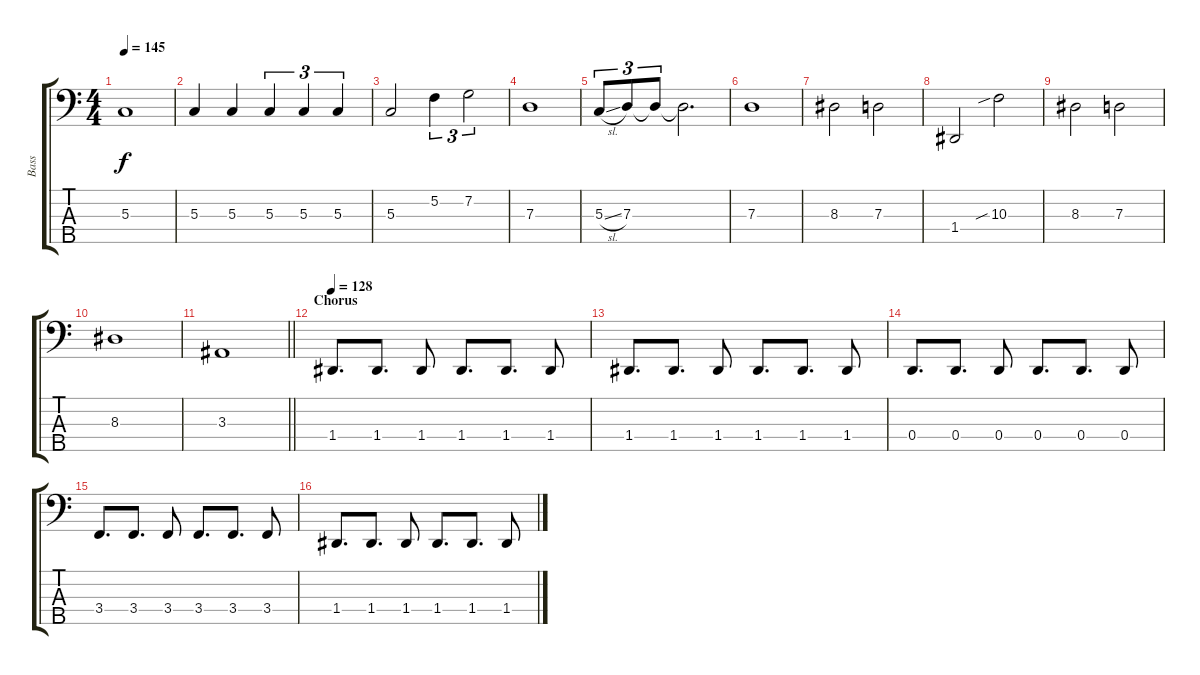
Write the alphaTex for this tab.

\track ("Bass" "Bass") {instrument electricbasspick}
\staff {score tabs}
\tuning (F2 C2 G1 D1 A0) {hide}
\ts (4 4)
\tempo 145
\clef f4
\ks c
5.3{t}.1{dy f} |
5.3.4 5.3.4 5.3.4{tu (3 2)} 5.3.4{tu (3 2)} 5.3.4{tu (3 2)} |
5.3.2 5.2.4{tu (3 2)} 7.2.2{tu (3 2)} |
7.3.1 |
5.3{sl}.8{tu (3 2)} 7.3.8{tu (3 2)} 7.3{t}.8{tu (3 2)} 7.3{t}.2{d} |
7.3.1 |
8.3.2 7.3.2 |
1.4.2 10.3{sib}.2 |
8.3.2 7.3.2 |
8.3.1 |
\barLineRight lightlight
3.3.1 |
\section ("" "Chorus")
\tempo 128
1.4.8{d} 1.4.8{d} 1.4.8 1.4.8{d} 1.4.8{d} 1.4.8 |
1.4.8{d} 1.4.8{d} 1.4.8 1.4.8{d} 1.4.8{d} 1.4.8 |
0.4.8{d} 0.4.8{d} 0.4.8 0.4.8{d} 0.4.8{d} 0.4.8 |
3.4.8{d} 3.4.8{d} 3.4.8 3.4.8{d} 3.4.8{d} 3.4.8 |
1.4.8{d} 1.4.8{d} 1.4.8 1.4.8{d} 1.4.8{d} 1.4.8
